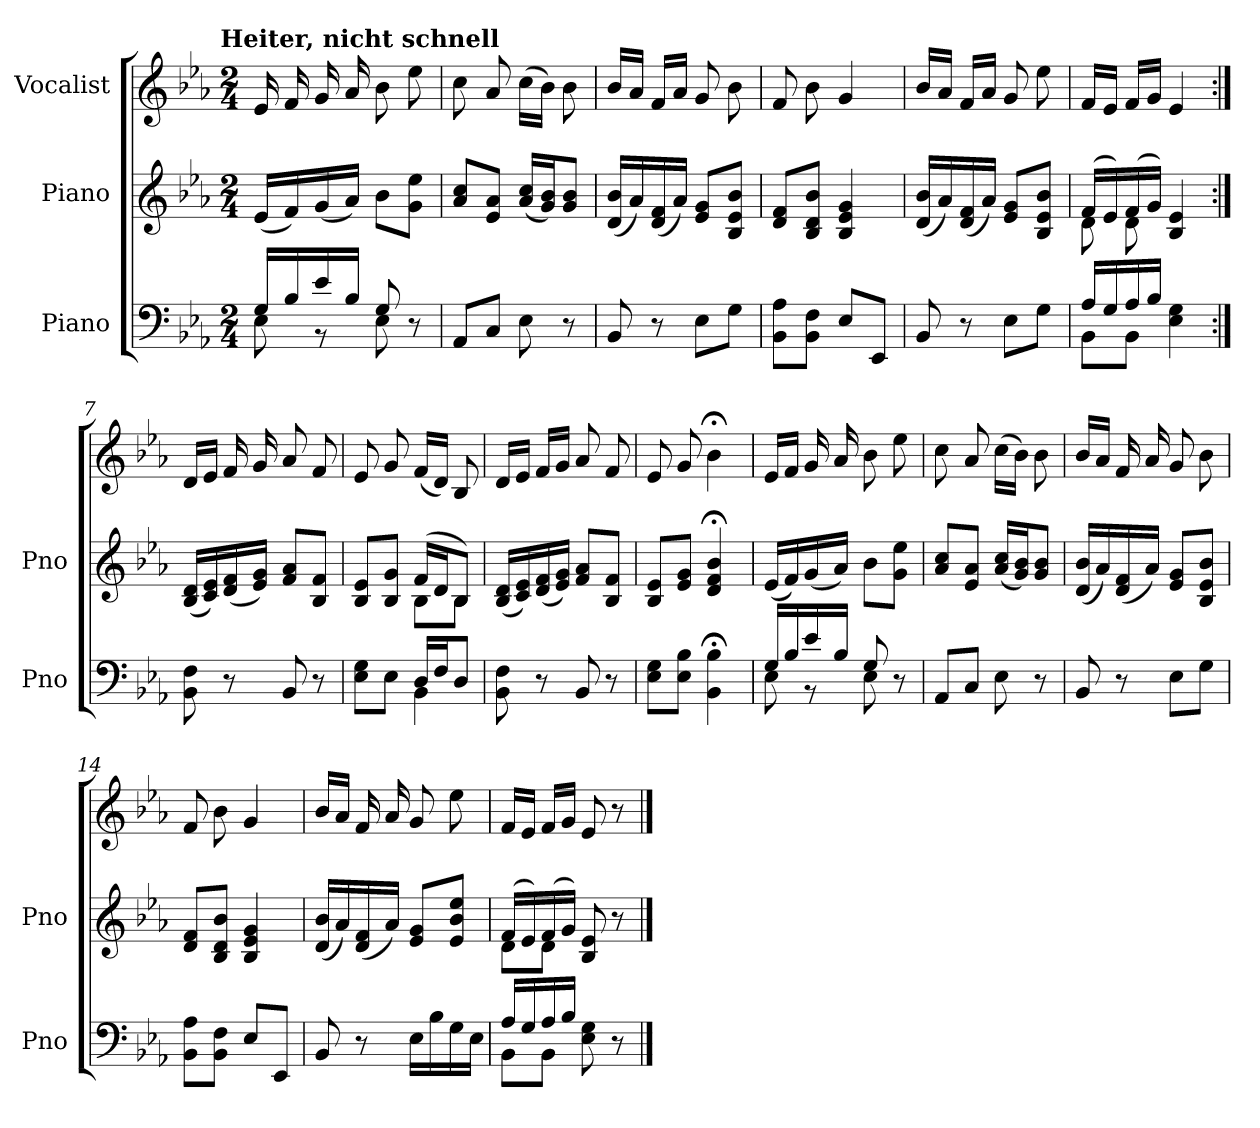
**kern	**kern	**kern
*part3	*part2	*part1
*staff3	*staff2	*staff1
*I"Piano	*I"Piano	*I"Vocalist
*I'Pno	*I'Pno	*
*clefF4	*clefG2	*clefG2
*k[b-e-a-]	*k[b-e-a-]	*k[b-e-a-]
*E-:	*E-:	*E-:
!!LO:TX:omd:t=Heiter, nicht schnell
*M2/4	*M2/4	*M2/4
*MM60	*MM60	*MM60
=1	=1	=1
*^	*	*
16GLL	8E-	(16e-LL	16e-
16B-	.	16f)	16f
16e-	8r	(16g	16g
16B-JJ	.	16a-JJ)	16a-
8G	8E-	8b-L	8b-
8ryy	8r	8g 8ee-J	8ee-
*v	*v	*	*
=2	=2	=2
8AA-L	8a- 8ccL	8cc
8CJ	8e- 8a-J	8a-
8E-	(16a- 16ccLL	(16ccLL
.	16g 16b-J)	16b-JJ)
8r	8g 8b-J	8b-
=3	=3	=3
8BB-	(>16d 16b-LL	16b-LL
.	16a-)	16a-JJ
8r	(>16d 16f	16fLL
.	16a-JJ)	16a-JJ
8E-L	8e- 8gL	8g
8GJ	8B- 8e- 8b-J	8b-
=4	=4	=4
8BB- 8A-L	8d 8fL	8f
8BB- 8FJ	8B- 8d 8b-J	8b-
8E-L	4B- 4e- 4g	4g
8EE-J	.	.
=5	=5	=5
8BB-	(>16d 16b-LL	16b-LL
.	16a-)	16a-JJ
8r	(>16d 16f	16fLL
.	16a-JJ)	16a-JJ
8E-L	8e- 8gL	8g
8GJ	8B- 8e- 8b-J	8ee-
=6	=6	=6
*^	*^	*
16A-LL	8BB-L	(16fLL	8d	16fLL
16G	.	16e-)	.	16e-JJ
16A-	8BB-J	(16f	8d	16fLL
16B-JJ	.	16gJJ)	.	16gJJ
4ryy	4E- 4G	4B- 4e-	4ryy	4e-
*v	*v	*	*	*
*	*v	*v	*
=7:|!	=7:|!	=7:|!
8BB- 8F	(16B- 16dLL	16dLL
.	16c 16e-)	16e-JJ
8r	(16d 16f	16f
.	16e- 16gJJ)	16g
8BB-	8f 8a-L	8a-
8r	8B- 8fJ	8f
=8	=8	=8
*^	*^	*
8E- 8GL	4ryy	8B- 8e-L	4ryy	8e-
8E-J	.	8B- 8gJ	.	8g
16DLL	4BB-	(16fLL	8B-L	(16fLL
16FJ	.	16dJ	.	16dJJ)
8DJ	.	8B-J)	8B-J	8B-
*v	*v	*	*	*
*	*v	*v	*
=9	=9	=9
8BB- 8F	(16B- 16dLL	16dLL
.	16c 16e-)	16e-JJ
8r	(16d 16f	16fLL
.	16e- 16gJJ)	16gJJ
8BB-	8f 8a-L	8a-
8r	8B- 8fJ	8f
=10	=10	=10
8E- 8GL	8B- 8e-L	8e-
8E- 8B-J	8e- 8gJ	8g
4BB-;< 4B-;<	4d;< 4f;< 4b-;<	4b-;<
=11	=11	=11
*^	*	*
16GLL	8E-	(16e-LL	16e-LL
16B-	.	16f)	16fJJ
16e-	8r	(16g	16g
16B-JJ	.	16a-JJ)	16a-
8G	8E-	8b-L	8b-
8ryy	8r	8g 8ee-J	8ee-
*v	*v	*	*
=12	=12	=12
8AA-L	8a- 8ccL	8cc
8CJ	8e- 8a-J	8a-
8E-	(16a- 16ccLL	(16ccLL
.	16g 16b-J)	16b-JJ)
8r	8g 8b-J	8b-
=13	=13	=13
8BB-	(>16d 16b-LL	16b-LL
.	16a-)	16a-JJ
8r	(>16d 16f	16f
.	16a-JJ)	16a-
8E-L	8e- 8gL	8g
8GJ	8B- 8e- 8b-J	8b-
=14	=14	=14
8BB- 8A-L	8d 8fL	8f
8BB- 8FJ	8B- 8d 8b-J	8b-
8E-L	4B- 4e- 4g	4g
8EE-J	.	.
=15	=15	=15
8BB-	(>16d 16b-LL	16b-LL
.	16a-)	16a-JJ
8r	(>16d 16f	16f
.	16a-JJ)	16a-
16E-LL	8e- 8gL	8g
16B-	.	.
16G	8e- 8b- 8ee-J	8ee-
16E-JJ	.	.
=16	=16	=16
*^	*^	*
16A-LL	8BB-L	(16fLL	8dL	16fLL
16G	.	16e-)	.	16e-JJ
16A-	8BB-J	(16f	8dJ	16fLL
16B-JJ	.	16gJJ)	.	16gJJ
4ryy	8E- 8G	8B- 8e-	4ryy	8e-
.	8r	8r	.	8r
*v	*v	*	*	*
*	*v	*v	*
==	==	==
*-	*-	*-
